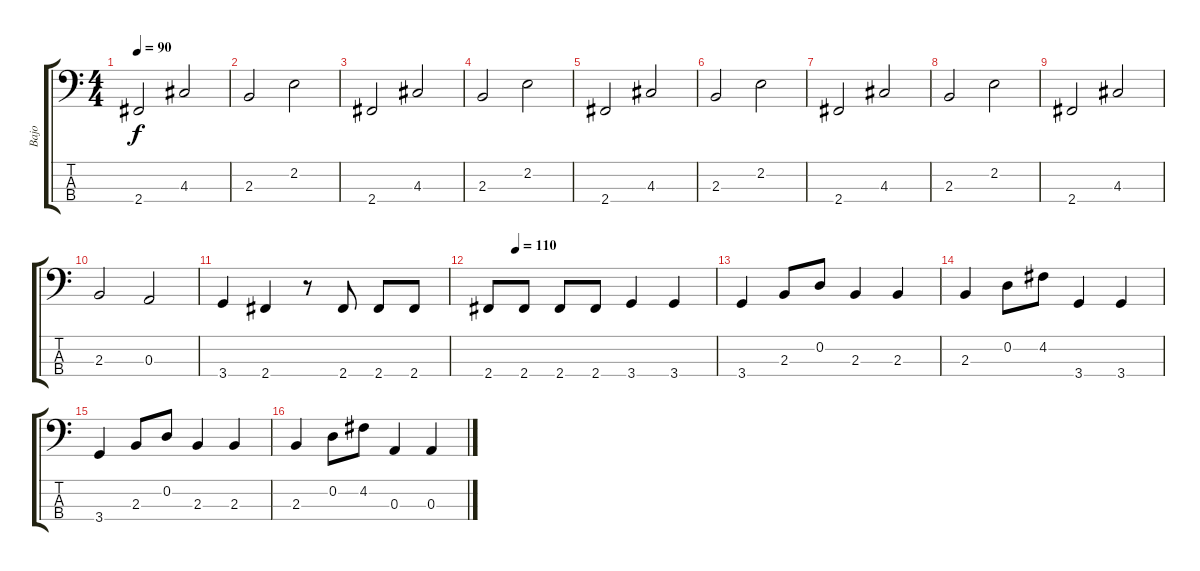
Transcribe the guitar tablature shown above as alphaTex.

\track ("Bajo" "Bajo") {instrument electricbasspick}
\staff {score tabs}
\tuning (G2 D2 A1 E1) {hide}
\ts (4 4)
\tempo 90
\clef f4
\ks c
2.4.2{dy f} 4.3.2 |
2.3.2 2.2.2 |
2.4.2 4.3.2 |
2.3.2 2.2.2 |
2.4.2 4.3.2 |
2.3.2 2.2.2 |
2.4.2 4.3.2 |
2.3.2 2.2.2 |
2.4.2 4.3.2 |
2.3.2 0.3.2 |
3.4.4 2.4.4 r.8{balance 13 instrument slapbass2} 2.4.8 2.4.8 2.4.8 |
\tempo (110 0.125)
2.4.8 2.4.8 2.4.8 2.4.8 3.4.4 3.4.4 |
3.4.4 2.3.8 0.2.8 2.3.4 2.3.4 |
2.3.4 0.2.8 4.2.8 3.4.4 3.4.4 |
3.4.4 2.3.8 0.2.8 2.3.4 2.3.4 |
2.3.4 0.2.8 4.2.8 0.3.4 0.3.4
